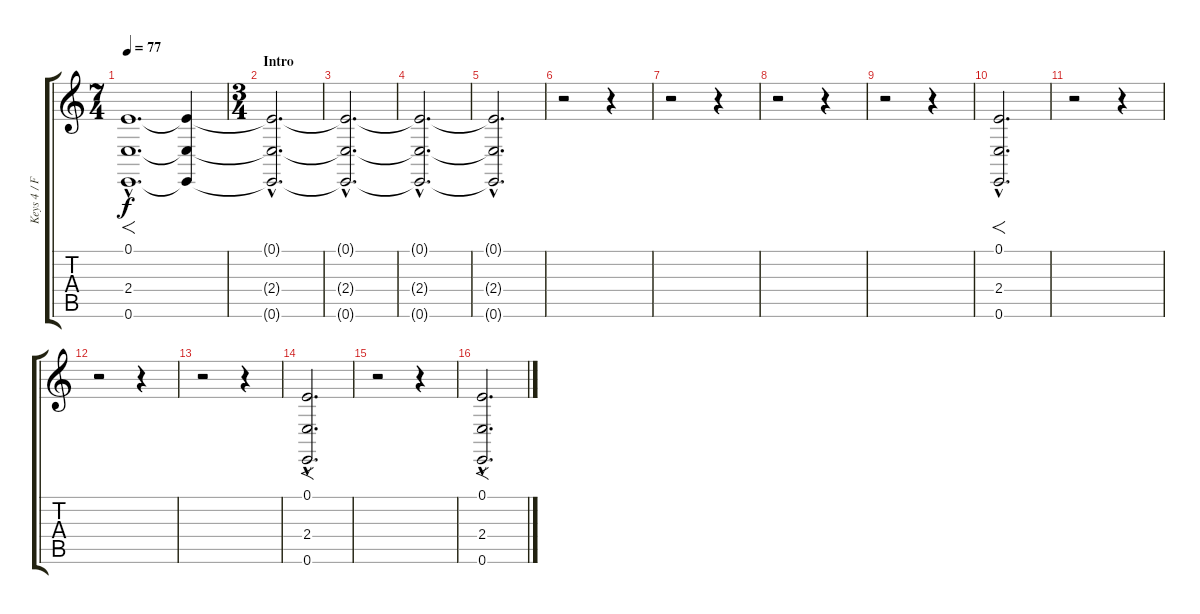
\track ("Keys 4 / FX right" "Keys 4 / F") {instrument stringensemble1}
\staff {score tabs}
\tuning (E4 B3 G3 D3 A2 E2) {hide}
\ts (7 4)
\tempo 77
\clef g2
\ks c
(0.1{hac} 2.4{hac} 0.6{hac}).1{f d dy f instrument stringensemble1} (0.1{t} 2.4{t} 0.6{t}).4 |
\ts (3 4)
\section ("" "Intro")
(0.1{hac t} 2.4{hac t} 0.6{hac t}).2{d volume 0} |
(0.1{hac t} 2.4{hac t} 0.6{hac t}).2{d} |
(0.1{hac t} 2.4{hac t} 0.6{hac t}).2{d} |
(0.1{hac t} 2.4{hac t} 0.6{hac t}).2{d} |
r.2 r.4 |
r.2 r.4 |
r.2 r.4 |
r.2 r.4 |
(0.1{hac} 2.4{hac} 0.6{hac}).2{f d volume 11} |
r.2 r.4 |
r.2 r.4 |
r.2 r.4 |
(0.1{hac} 2.4{hac} 0.6{hac}).2{f d} |
r.2 r.4 |
(0.1{ss hac} 2.4{hac} 0.6{hac}).2{f d}
